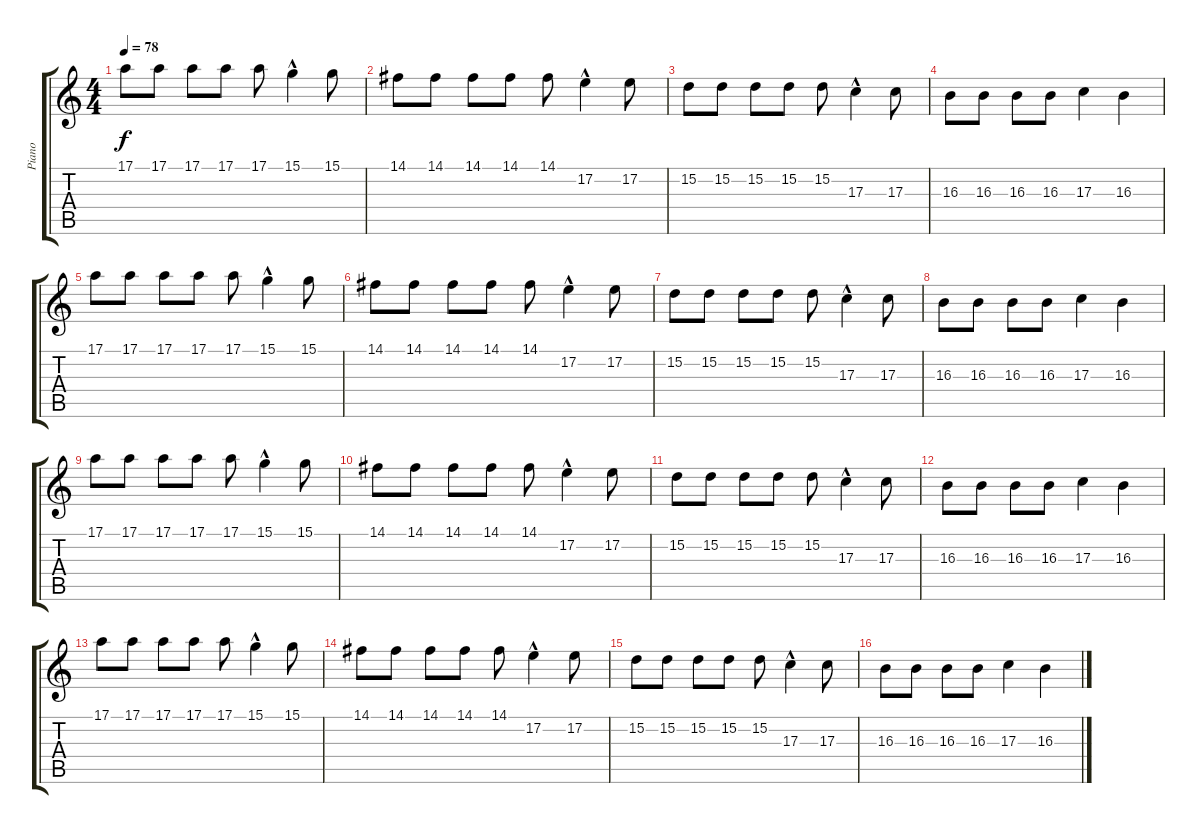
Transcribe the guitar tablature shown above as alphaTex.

\track ("Piano" "Piano") {instrument acousticgrandpiano}
\staff {score tabs}
\tuning (E4 B3 G3 D3 A2 E2) {hide}
\ts (4 4)
\tempo 78
\clef g2
\ks c
17.1.8{dy f} 17.1.8 17.1.8 17.1.8 17.1.8 15.1{hac}.4 15.1.8 |
14.1.8 14.1.8 14.1.8 14.1.8 14.1.8 17.2{hac}.4 17.2.8 |
15.2.8 15.2.8 15.2.8 15.2.8 15.2.8 17.3{hac}.4 17.3.8 |
16.3.8 16.3.8 16.3.8 16.3.8 17.3.4 16.3.4 |
17.1.8 17.1.8 17.1.8 17.1.8 17.1.8 15.1{hac}.4 15.1.8 |
14.1.8 14.1.8 14.1.8 14.1.8 14.1.8 17.2{hac}.4 17.2.8 |
15.2.8 15.2.8 15.2.8 15.2.8 15.2.8 17.3{hac}.4 17.3.8 |
16.3.8 16.3.8 16.3.8 16.3.8 17.3.4 16.3.4 |
17.1.8 17.1.8 17.1.8 17.1.8 17.1.8 15.1{hac}.4 15.1.8 |
14.1.8 14.1.8 14.1.8 14.1.8 14.1.8 17.2{hac}.4 17.2.8 |
15.2.8 15.2.8 15.2.8 15.2.8 15.2.8 17.3{hac}.4 17.3.8 |
16.3.8 16.3.8 16.3.8 16.3.8 17.3.4 16.3.4 |
17.1.8 17.1.8 17.1.8 17.1.8 17.1.8 15.1{hac}.4 15.1.8 |
14.1.8 14.1.8 14.1.8 14.1.8 14.1.8 17.2{hac}.4 17.2.8 |
15.2.8 15.2.8 15.2.8 15.2.8 15.2.8 17.3{hac}.4 17.3.8 |
16.3.8 16.3.8 16.3.8 16.3.8 17.3.4 16.3.4
